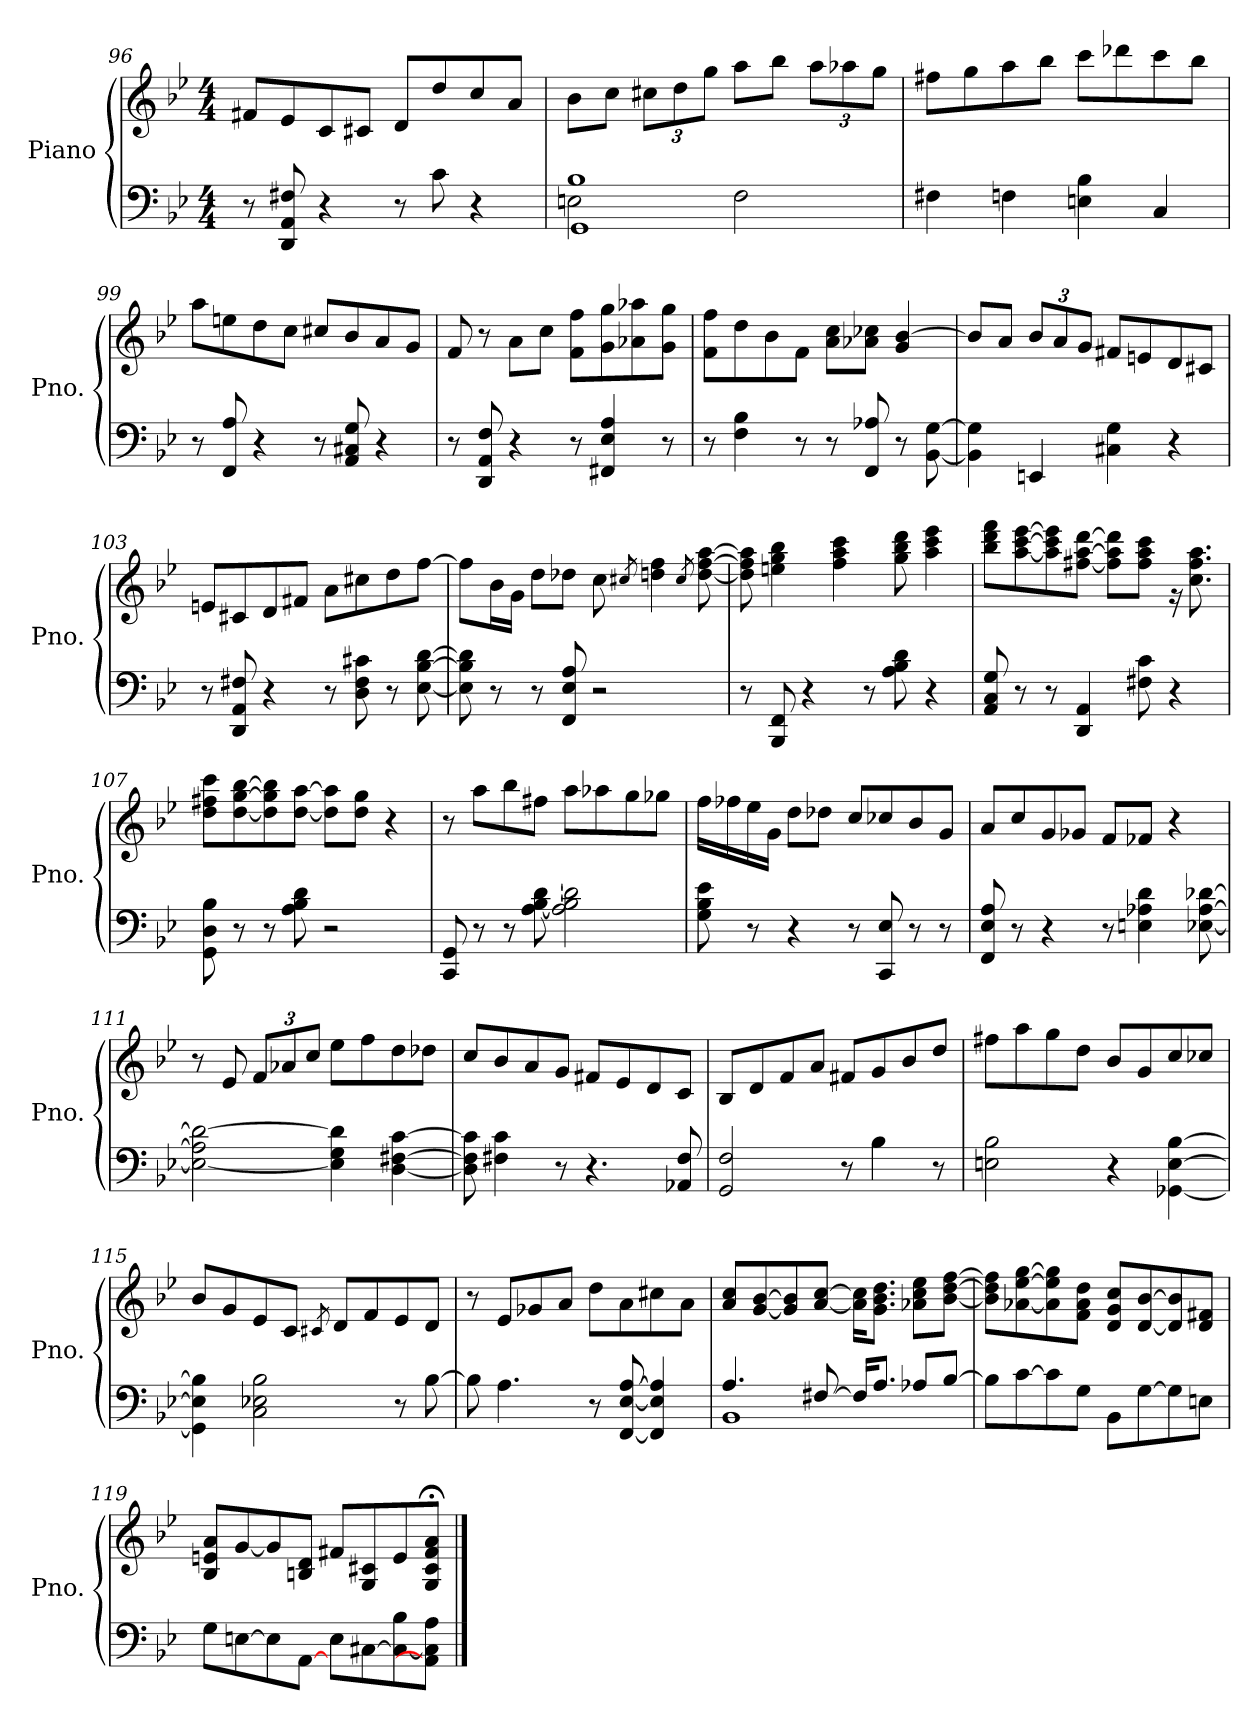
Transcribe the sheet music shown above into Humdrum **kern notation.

**kern	**kern
*part1	*part1
*staff2	*staff1
*I"Piano	*
*I'Pno.	*
*clefF4	*clefG2
*k[b-e-]	*k[b-e-]
*M4/4	*M4/4
=96	=96
8r	8f#X/L
8DD/ 8AA/ 8F#X/	8e-/
4r	8c/
.	8c#X/J
8r	8d/L
8c\	8dd/
4r	8cc/
.	8a/J
=97	=97
*^	*
*	*^	*
1B-	2En\	1GG	8b-\L
.	.	.	8cc\J
*	*	*	*Xbrackettup
.	.	.	12cc#X\L
.	.	.	12dd\
.	.	.	12gg\J
.	2F\	.	8aa\L
.	.	.	8bb-\J
.	.	.	12aa\L
.	.	.	12aa-X\
.	.	.	12gg\J
*v	*v	*v	*
=98	=98
4F#X\	8ff#X\L
.	8gg\
4Fn\	8aa\
.	8bb-\J
4En\ 4B-\	8ccc\L
.	8ddd-X\
4C/	8ccc\
.	8bb-\J
!!LO:LB:g=z
=99	=99
8r	8aa\L
8FF/ 8A/	8een\
4r	8dd\
.	8cc\J
8r	8cc#X/L
8AA/ 8C#X/ 8G/	8b-/
4r	8a/
.	8g/J
=100	=100
8r	8f/
8DD/ 8AA/ 8F/	8r
4r	8a\L
.	8cc\J
8r	8f\ 8ff\L
4FF#X/ 4E-/ 4A/	8g\ 8gg\
.	8a-X\ 8aa-X\
8r	8g\ 8gg\J
=101	=101
8r	8f\ 8ff\L
4F\ 4B-\	8dd\
.	8b-\
8r	8f\J
8r	8a\ 8cc\L
8FF/ 8A-X/	8a-X\ 8cc-X\J
8r	4g/ [4b-/
[8BB-\ [8G\	.
=102	=102
4BB-\] 4G\]	8b-/L]
.	8a/J
4EEn/	12b-/L
.	12a/
.	12g/J
4C#X\ 4G\	8f#X/L
.	8en/
4r	8d/
.	8c#X/J
=103	=103
8r	8en/L
8DD/ 8AA/ 8F#X/	8c#X/
4r	8d/
.	8f#X/J
8r	8a\L
8D\ 8F#\ 8c#X\	8cc#X\
8r	8dd\
[8E-\ [8B-\ [8d\	[8ff\J
=104	=104
8E-\] 8B-\] 8d\]	8ff\L]
8r	16b-\L
.	16g\JJ
8r	8dd\L
8FF/ 8E-/ 8A/	8dd-X\J
2r	8cc\
.	8qcc#X/
.	4ddn\ 4ff\
.	8qcc#/
.	[8dd\ [8ff\ [8aa\
!!LO:LB:g=z
=105	=105
8r	8dd\] 8ff\] 8aa\]
8BBB-/ 8FF/	4een\ 4gg\ 4bb-\
4r	.
.	4ff\ 4aa\ 4ccc\
8r	.
8A\ 8B-\ 8d\	8gg\ 8bb-\ 8ddd\
4r	4aa\ 4ccc\ 4eee-\
=106	=106
8AA/ 8C/ 8G/	8bb-\ 8ddd\ 8fff\L
8r	[8aa\ [8ccc\ [8eee-\
8r	8aa\] 8ccc\] 8eee-\]
4DD/ 4AA/	[8ff#X\ [8aa\ [8ddd\J
.	8ff#\] 8aa\] 8ddd\]L
8F#X\ 8c\	8ff#\ 8aa\ 8ccc\J
4r	16rg
.	8.cc\ 8.ff#\ 8.aa\
=107	=107
8GG\ 8D\ 8B-\	8dd\ 8ff#X\ 8ccc\L
8r	[8dd\ [8gg\ [8bb-\
8r	8dd\] 8gg\] 8bb-\]
8A\ 8B-\ 8d\	[8dd\ [8aa\J
2r	8dd\] 8aa\]L
.	8dd\ 8gg\J
.	4r
=108	=108
8CC/ 8GG/	8r
8r	8aa\L
8r	8bb-\
[8A\ [8B-\ [8d\	8ff#X\J
2A\] 2B-\] 2d\]	8aa\L
.	8aa-X\
.	8gg\
.	8gg-X\J
=109	=109
8G\ 8B-\ 8e-\	16ff\LL
.	16ff-X\
8r	16ee-\
.	16g\JJ
4r	8dd\L
.	8dd-X\J
8r	8cc/L
8CC/ 8E-/	8cc-X/
8r	8b-/
8r	8g/J
=110	=110
8FF/ 8E-/ 8A/	8a/L
8r	8cc/
4r	8g/
.	8g-X/J
8r	8f/L
4En\ 4A-X\ 4d\	8f-X/J
.	4r
[8E-X\ [8A-\ [8d-X\	.
!!LO:PB:g=z
=111	=111
2E-\_ 2A-\] 2d-\_	8r
.	8e-/
.	12f/L
.	12a-X/
.	12cc/J
4E-\] 4G\ 4d-\]	8ee-\L
.	8ff\
[4D\ [4F#X\ [4c\	8dd\
.	8dd-X\J
=112	=112
8D\] 8F#\] 8c\]	8cc/L
4F#X\ 4c\	8b-/
.	8a/
8r	8g/J
4.r	8f#X/L
.	8e-/
.	8d/
8AA-X/ 8F#/	8c/J
=113	=113
2GG/ 2F/	8B-/L
.	8d/
.	8f/
.	8a/J
8r	8f#X/L
4B-\	8g/
.	8b-/
8r	8dd/J
=114	=114
2En\ 2B-\	8ff#X\L
.	8aa\
.	8gg\
.	8dd\J
4r	8b-/L
.	8g/
[4GG-X\ [4E\ [4B-\	8cc/
.	8cc-X/J
!!LO:LB:g=z
=115	=115
4GG-\] 4E\] 4B-\]	8b-/L
.	8g/
2C\ 2E-X\ 2B-\	8e-/
.	8c/J
.	8qc#X/
.	8d/L
.	8f/
8r	8e-/
[8B-\	8d/J
=116	=116
8B-\]	8r
4.A\	8e-/L
.	8g-X/
.	8a/J
8r	8dd\L
[8FF/ [8E-/ [8A/	8a\
4FF/] 4E-/] 4A/]	8cc#X\
.	8a\J
=117	=117
*^	*
4.A/	1BB-	8a/ 8cc/L
.	.	[8g/ [8b-/
.	.	8g/] 8b-/]
[8F#X/	.	[8a/ [8cc/J
16F#/KL]	.	16a\] 16cc\]KL
8.A/J	.	8.g\ 8.b-\ 8.dd\J
8A-X/L	.	8a-X\ 8cc\ 8ee-\L
[8B-/J	.	[8b-\ [8dd\ [8ff\J
*v	*v	*
=118	=118
8B-\L]	8b-\] 8dd\] 8ff\]L
[8c\	[8a-X\ [8ee-\ [8gg\
8c\]	8a-\] 8ee-\] 8gg\]
8G\J	8f\ 8a-\ 8dd\J
8BB-\L	8d/ 8g/ 8cc/L
[8G\	[8d/ [8b-/
8G\]	8d/] 8b-/]
8En\J	8d/ 8f#X/J
=119	=119
8G\L	8B-/ 8en/ 8a/L
[8En\	[8g/
8E\]	8g/]
[8AA\J	8Bn/ 8d/J
8E\L	8f#X/L
[8C#X\	8G/ 8c#X/
8C#\_ 8B-\	8e/
8AA\] 8C#\] 8A\J	8G/;< 8c#/;< 8f#/;< 8a/;<J
==	==
*-	*-
